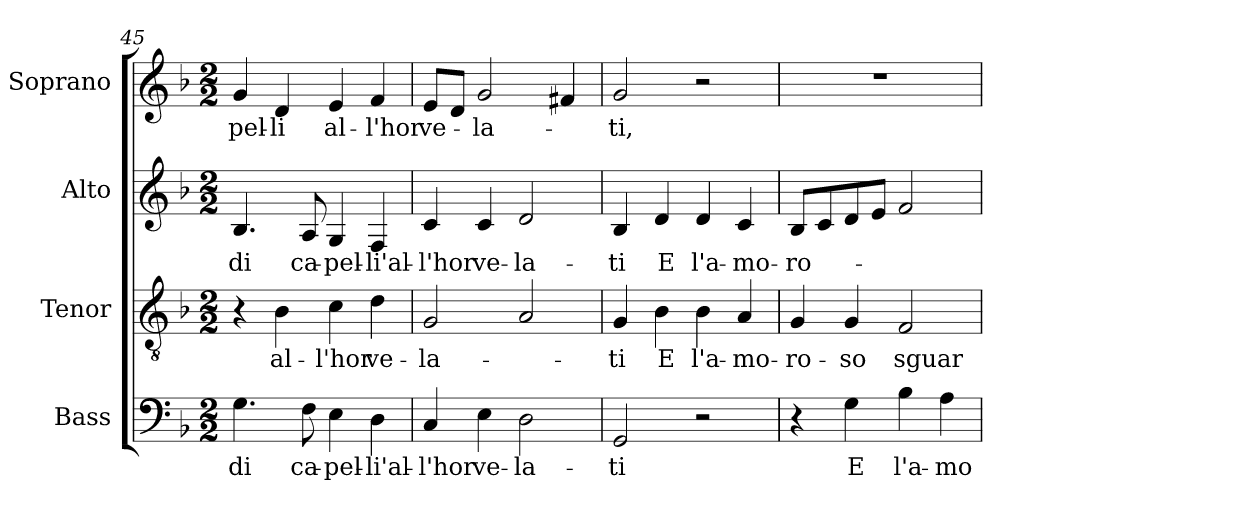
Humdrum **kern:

**kern	**text	**kern	**text	**kern	**text	**kern	**text
*part4	*part4	*part3	*part3	*part2	*part2	*part1	*part1
*staff4	*staff4	*staff3	*staff3	*staff2	*staff2	*staff1	*staff1
*I"Bass	*	*I"Tenor	*	*I"Alto	*	*I"Soprano	*
*I'Bass	*	*I'Tenor	*	*I'Alto	*	*I'Soprano	*
*clefF4	*	*clefGv2	*	*clefG2	*	*clefG2	*
*k[b-]	*	*k[b-]	*	*k[b-]	*	*k[b-]	*
*F:	*	*F:	*	*F:	*	*F:	*
*M2/2	*	*M2/2	*	*M2/2	*	*M2/2	*
=45	=45	=45	=45	=45	=45	=45	=45
!	!LO:LY:b:color=#000000	!	!	!	!	!	!
!	!	!	!	!	!LO:LY:b:color=#000000	!	!
!	!	!	!	!	!	!	!LO:LY:b:color=#000000
4.Gi\	-di	4r	.	4.B-i/	-di	4gi/	-pel-
!	!	!	!LO:LY:b:color=#000000	!	!	!	!
!	!	!	!	!	!	!	!LO:LY:b:color=#000000
.	.	4B-i\	al-	.	.	4di/	-li
!	!LO:LY:b:color=#000000	!	!	!	!	!	!
!	!	!	!	!	!LO:LY:b:color=#000000	!	!
8Fi\	ca-	.	.	8Ai/	ca-	.	.
!	!LO:LY:b:color=#000000	!	!	!	!	!	!
!	!	!	!LO:LY:b:color=#000000	!	!	!	!
!	!	!	!	!	!LO:LY:b:color=#000000	!	!
!	!	!	!	!	!	!	!LO:LY:b:color=#000000
4Ei\	-pel-	4ci\	-l'hor	4Gi/	-pel-	4ei/	al-
!	!LO:LY:b:color=#000000	!	!	!	!	!	!
!	!	!	!LO:LY:b:color=#000000	!	!	!	!
!	!	!	!	!	!LO:LY:b:color=#000000	!	!
!	!	!	!	!	!	!	!LO:LY:b:color=#000000
4Di\	-li'al-	4di\	ve-	4Fi/	-li'al-	4fi/	-l'hor
=46	=46	=46	=46	=46	=46	=46	=46
!	!LO:LY:b:color=#000000	!	!	!	!	!	!
!	!	!	!LO:LY:b:color=#000000	!	!	!	!
!	!	!	!	!	!LO:LY:b:color=#000000	!	!
!	!	!	!	!	!	!	!LO:LY:b:color=#000000
4Ci/	-l'hor	2Gi/	-la-	4ci/	-l'hor	8ei/L	ve-
.	.	.	.	.	.	8di/J	.
!	!LO:LY:b:color=#000000	!	!	!	!	!	!
!	!	!	!	!	!LO:LY:b:color=#000000	!	!
!	!	!	!	!	!	!	!LO:LY:b:color=#000000
4Ei\	ve-	.	.	4ci/	ve-	2gi/	-la-
!	!LO:LY:b:color=#000000	!	!	!	!	!	!
!	!	!	!	!	!LO:LY:b:color=#000000	!	!
2Di\	-la-	2Ai/	.	2di/	-la-	.	.
.	.	.	.	.	.	4f#Xi/	.
=47	=47	=47	=47	=47	=47	=47	=47
!	!LO:LY:b:color=#000000	!	!	!	!	!	!
!	!	!	!LO:LY:b:color=#000000	!	!	!	!
!	!	!	!	!	!LO:LY:b:color=#000000	!	!
!	!	!	!	!	!	!	!LO:LY:b:color=#000000
2GGi/	-ti	4Gi/	-ti	4B-i/	-ti	2gi/	-ti,
!	!	!	!LO:LY:b:color=#000000	!	!	!	!
!	!	!	!	!	!LO:LY:b:color=#000000	!	!
.	.	4B-i\	E	4di/	E	.	.
!	!	!	!LO:LY:b:color=#000000	!	!	!	!
!	!	!	!	!	!LO:LY:b:color=#000000	!	!
2r	.	4B-i\	l'a-	4di/	l'a-	2r	.
!	!	!	!LO:LY:b:color=#000000	!	!	!	!
!	!	!	!	!	!LO:LY:b:color=#000000	!	!
.	.	4Ai/	-mo-	4ci/	-mo-	.	.
=48	=48	=48	=48	=48	=48	=48	=48
!	!	!	!LO:LY:b:color=#000000	!	!	!	!
!	!	!	!	!	!LO:LY:b:color=#000000	!	!
4r	.	4Gi/	-ro-	8B-i/L	-ro-	1r	.
.	.	.	.	8ci/	.	.	.
!	!LO:LY:b:color=#000000	!	!	!	!	!	!
!	!	!	!LO:LY:b:color=#000000	!	!	!	!
4Gi\	E	4Gi/	-so	8di/	.	.	.
.	.	.	.	8ei/J	.	.	.
!	!LO:LY:b:color=#000000	!	!	!	!	!	!
!	!	!	!LO:LY:b:color=#000000	!	!	!	!
4B-i\	l'a-	2Fi/	sguar-	2fi/	.	.	.
!	!LO:LY:b:color=#000000	!	!	!	!	!	!
4Ai\	-mo-	.	.	.	.	.	.
=	=	=	=	=	=	=	=
*-	*-	*-	*-	*-	*-	*-	*-
